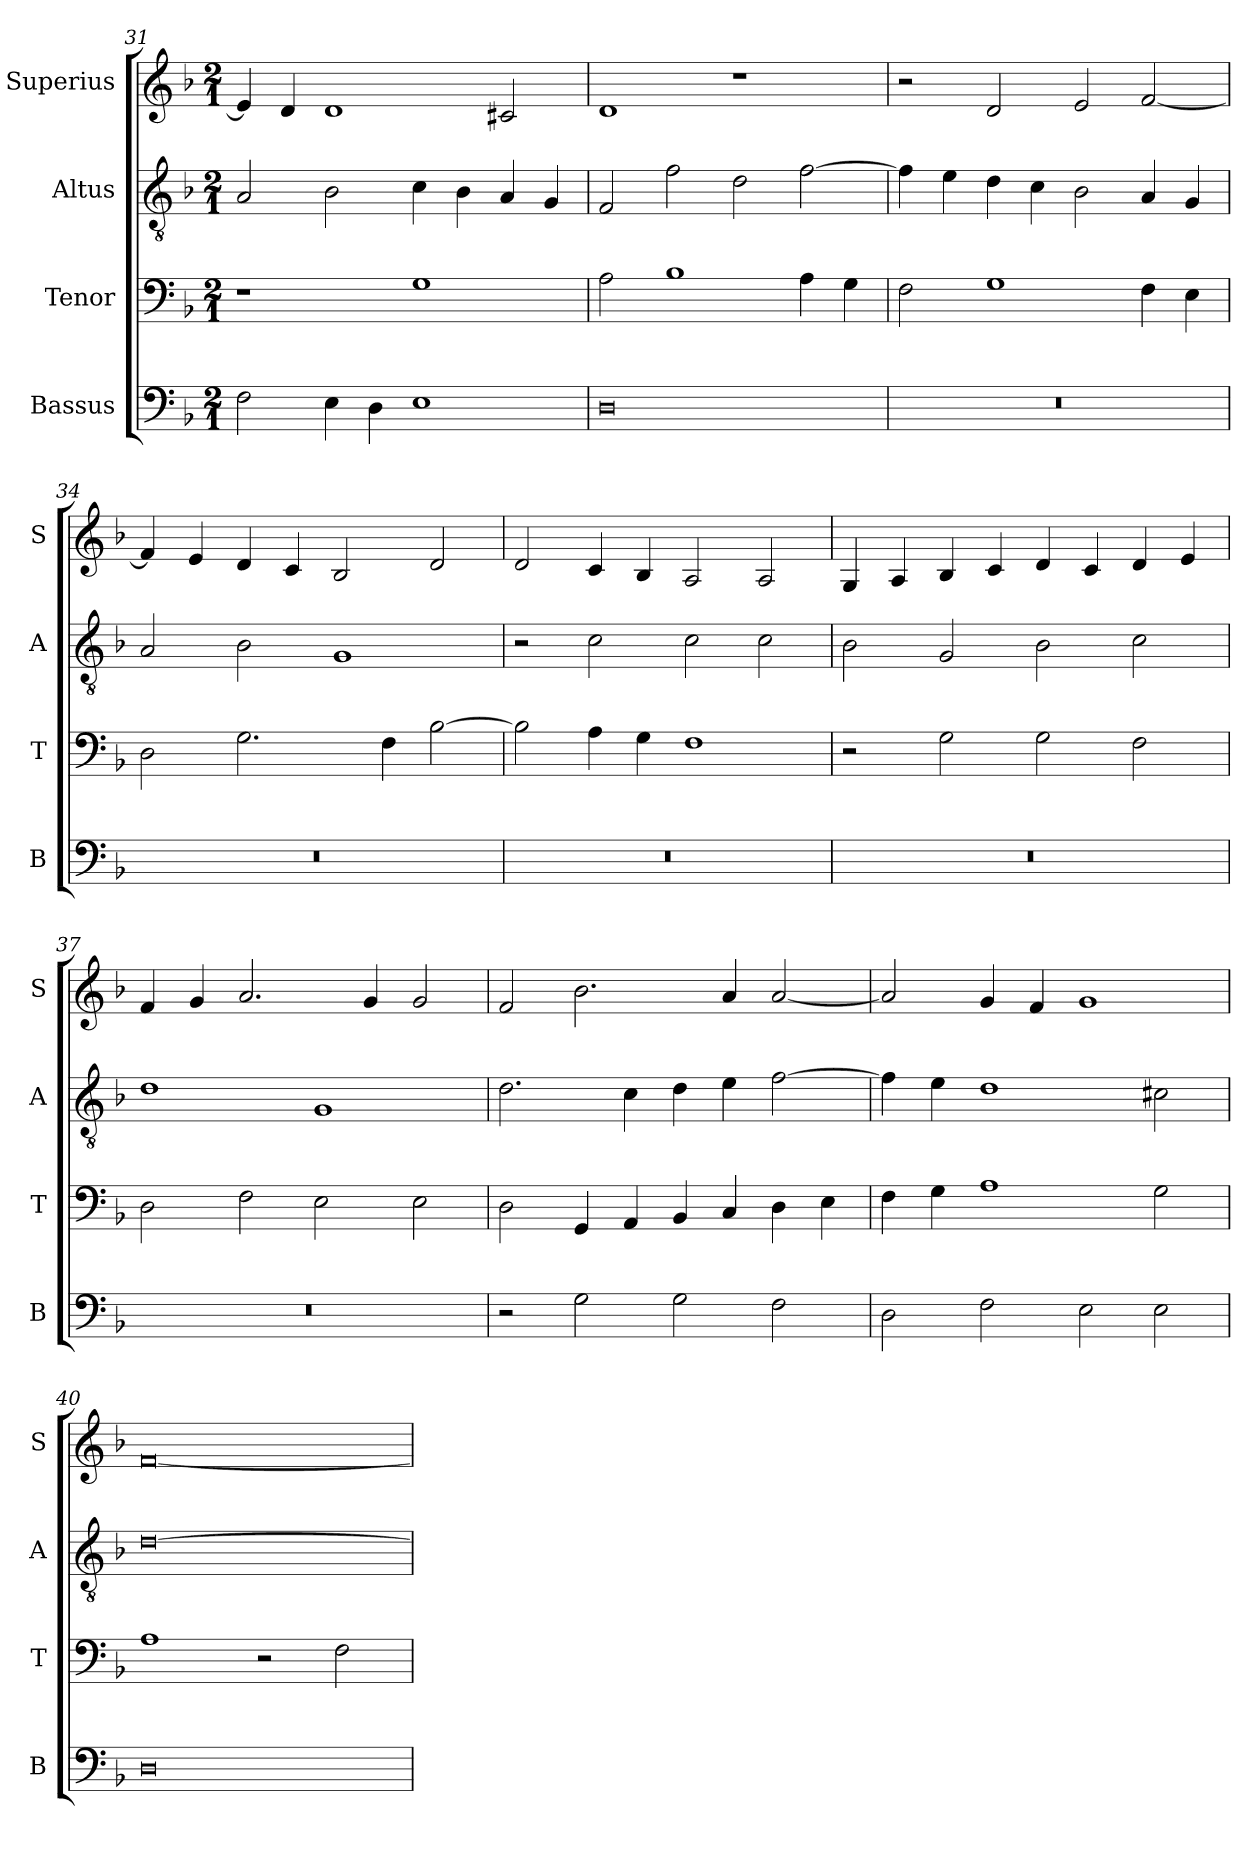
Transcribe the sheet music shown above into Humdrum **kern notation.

**kern	**kern	**kern	**kern
*part4	*part3	*part2	*part1
*staff4	*staff3	*staff2	*staff1
*I"Bassus	*I"Tenor	*I"Altus	*I"Superius
*I'B	*I'T	*I'A	*I'S
*clefF4	*clefF4	*clefGv2	*clefG2
*k[b-]	*k[b-]	*k[b-]	*k[b-]
*F:	*F:	*F:	*F:
*M2/1	*M2/1	*M2/1	*M2/1
=31	=31	=31	=31
2F	1r	2A	4e]
.	.	.	4d
4E	.	2B-	1d
4D	.	.	.
1E	1G	4c	.
.	.	4B-	.
.	.	4A	2c#X
.	.	4G	.
=32	=32	=32	=32
0D	2A	2F	1d
.	1B-	2f	.
.	.	2d	1r
.	4A	[2f	.
.	4G	.	.
=33	=33	=33	=33
0r	2F	4f]	2r
.	.	4e	.
.	1G	4d	2d
.	.	4c	.
.	.	2B-	2e
.	4F	4A	[2f
.	4E	4G	.
=34	=34	=34	=34
0r	2D	2A	4f]
.	.	.	4e
.	2.G	2B-	4d
.	.	.	4c
.	.	1G	2B-
.	4F	.	.
.	[2B-	.	2d
=35	=35	=35	=35
0r	2B-]	2r	2d
.	4A	2c	4c
.	4G	.	4B-
.	1F	2c	2A
.	.	2c	2A
=36	=36	=36	=36
0r	2r	2B-	4G
.	.	.	4A
.	2G	2G	4B-
.	.	.	4c
.	2G	2B-	4d
.	.	.	4c
.	2F	2c	4d
.	.	.	4e
=37	=37	=37	=37
0r	2D	1d	4f
.	.	.	4g
.	2F	.	2.a
.	2E	1G	.
.	.	.	4g
.	2E	.	2g
=38	=38	=38	=38
2r	2D	2.d	2f
2G	4GG	.	2.b-
.	4AA	4c	.
2G	4BB-	4d	.
.	4C	4e	4a
2F	4D	[2f	[2a
.	4E	.	.
=39	=39	=39	=39
2D	4F	4f]	2a]
.	4G	4e	.
2F	1A	1d	4g
.	.	.	4f
2E	.	.	1g
2E	2G	2c#X	.
=40	=40	=40	=40
0D	1A	[0d	[0f
.	2r	.	.
.	2F	.	.
=	=	=	=
*-	*-	*-	*-
